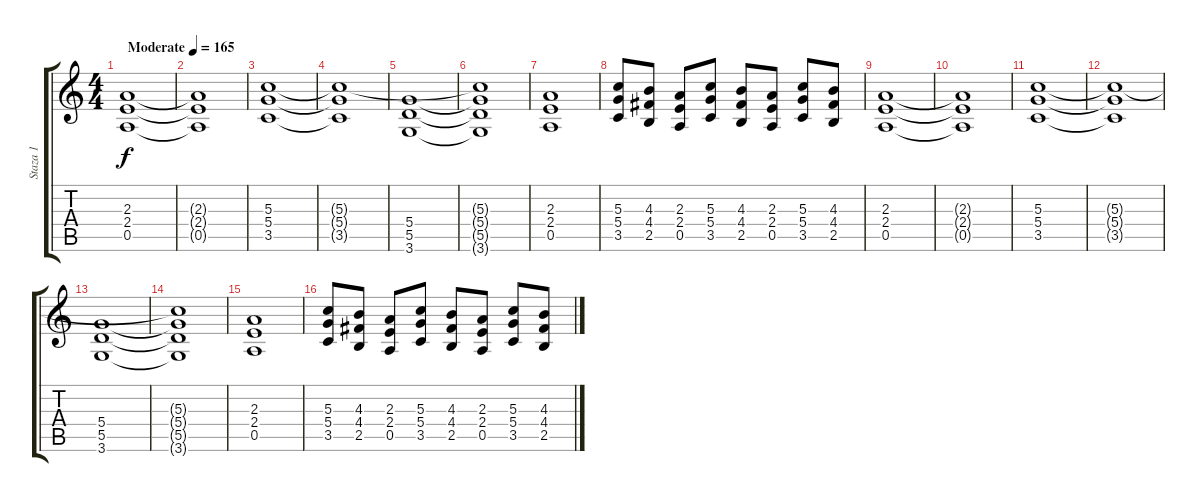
\track ("Staza 1" "Staza 1") {instrument distortionguitar}
\staff {score tabs}
\tuning (E4 B3 G3 D3 A2 E2) {hide}
\ts (4 4)
\tempo (165 "Moderate")
\clef g2
\ks c
(2.3 2.4 0.5).1{dy f instrument distortionguitar} |
(2.3{t} 2.4{t} 0.5{t}).1 |
(5.3 5.4 3.5).1 |
(5.3{t} 5.4{t} 3.5{t}).1 |
(5.4 5.5 3.6).1 |
(5.3{t} 5.4{t} 5.5{t} 3.6{t}).1 |
(2.3 2.4 0.5).1 |
(5.3 5.4 3.5).8 (4.3 4.4 2.5).8 (2.3 2.4 0.5).8 (5.3 5.4 3.5).8 (4.3 4.4 2.5).8 (2.3 2.4 0.5).8 (5.3 5.4 3.5).8 (4.3 4.4 2.5).8 |
(2.3 2.4 0.5).1 |
(2.3{t} 2.4{t} 0.5{t}).1 |
(5.3 5.4 3.5).1 |
(5.3{t} 5.4{t} 3.5{t}).1 |
(5.4 5.5 3.6).1 |
(5.3{t} 5.4{t} 5.5{t} 3.6{t}).1 |
(2.3 2.4 0.5).1 |
(5.3 5.4 3.5).8 (4.3 4.4 2.5).8 (2.3 2.4 0.5).8 (5.3 5.4 3.5).8 (4.3 4.4 2.5).8 (2.3 2.4 0.5).8 (5.3 5.4 3.5).8 (4.3 4.4 2.5).8
